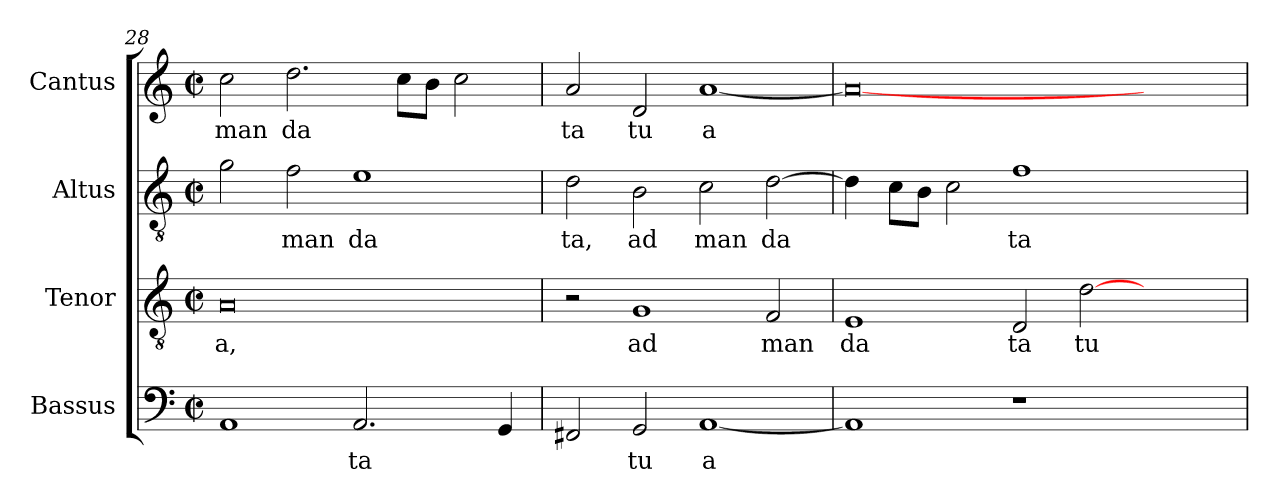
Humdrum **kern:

**kern	**text	**kern	**text	**kern	**text	**kern	**text
*part4	*part4	*part3	*part3	*part2	*part2	*part1	*part1
*staff4	*staff4	*staff3	*staff3	*staff2	*staff2	*staff1	*staff1
*I"Bassus	*	*I"Tenor	*	*I"Altus	*	*I"Cantus	*
*clefF4	*	*clefGv2	*	*clefGv2	*	*clefG2	*
*M2/2	*	*M2/2	*	*M2/2	*	*M2/2	*
*met(c|)	*	*met(c|)	*	*met(c|)	*	*met(c|)	*
=28	=28	=28	=28	=28	=28	=28	=28
!	!	!	!LO:LY:b:cj	!	!	!	!LO:LY:b:cj
1AA	.	0A	a,	2g\	.	2cc\	man
!	!	!	!	!	!LO:LY:b:cj	!	!LO:LY:b:cj
.	.	.	.	2f\	man	2.dd\	da
!	!LO:LY:b:cj	!	!	!	!LO:LY:b:cj	!	!
2.AA/	ta	.	.	1e	da	.	.
.	.	.	.	.	.	8cc\L	.
.	.	.	.	.	.	8b\J	.
.	.	.	.	.	.	2cc\	.
4GG/	.	.	.	.	.	.	.
=29	=29	=29	=29	=29	=29	=29	=29
!	!	!	!	!	!LO:LY:b:cj	!	!LO:LY:b:cj
2FF#X/	.	2r	.	2d\	ta,	2a/	ta
!	!LO:LY:b:cj	!	!LO:LY:b:cj	!	!LO:LY:b:cj	!	!LO:LY:b:cj
2GG/	tu	1G	ad	2B\	ad	2d/	tu
!	!LO:LY:b:rj	!	!	!	!LO:LY:b:cj	!	!LO:LY:b:rj
[<1AA	a	.	.	2c\	man	[<1a	a
!	!	!	!LO:LY:b:cj	!	!LO:LY:b:cj	!	!
.	.	2F/	man	[>2d\	da	.	.
=30	=30	=30	=30	=30	=30	=30	=30
!	!	!	!LO:LY:b:cj	!	!	!	!
1AA]	.	1E	da	4d\]	.	0a_<	.
.	.	.	.	8c\L	.	.	.
.	.	.	.	8B\J	.	.	.
.	.	.	.	2c\	.	.	.
!LO:N:vis=1	!	!	!LO:LY:b:cj	!	!LO:LY:b:cj	!	!
0r	.	2D/	ta	1f	ta	.	.
!	!	!	!LO:LY:b:cj	!	!	!	!
.	.	[>2d\	tu	.	.	.	.
.	.	1ryy	.	1ryy	.	1ryy	.
=	=	=	=	=	=	=	=
*-	*-	*-	*-	*-	*-	*-	*-
